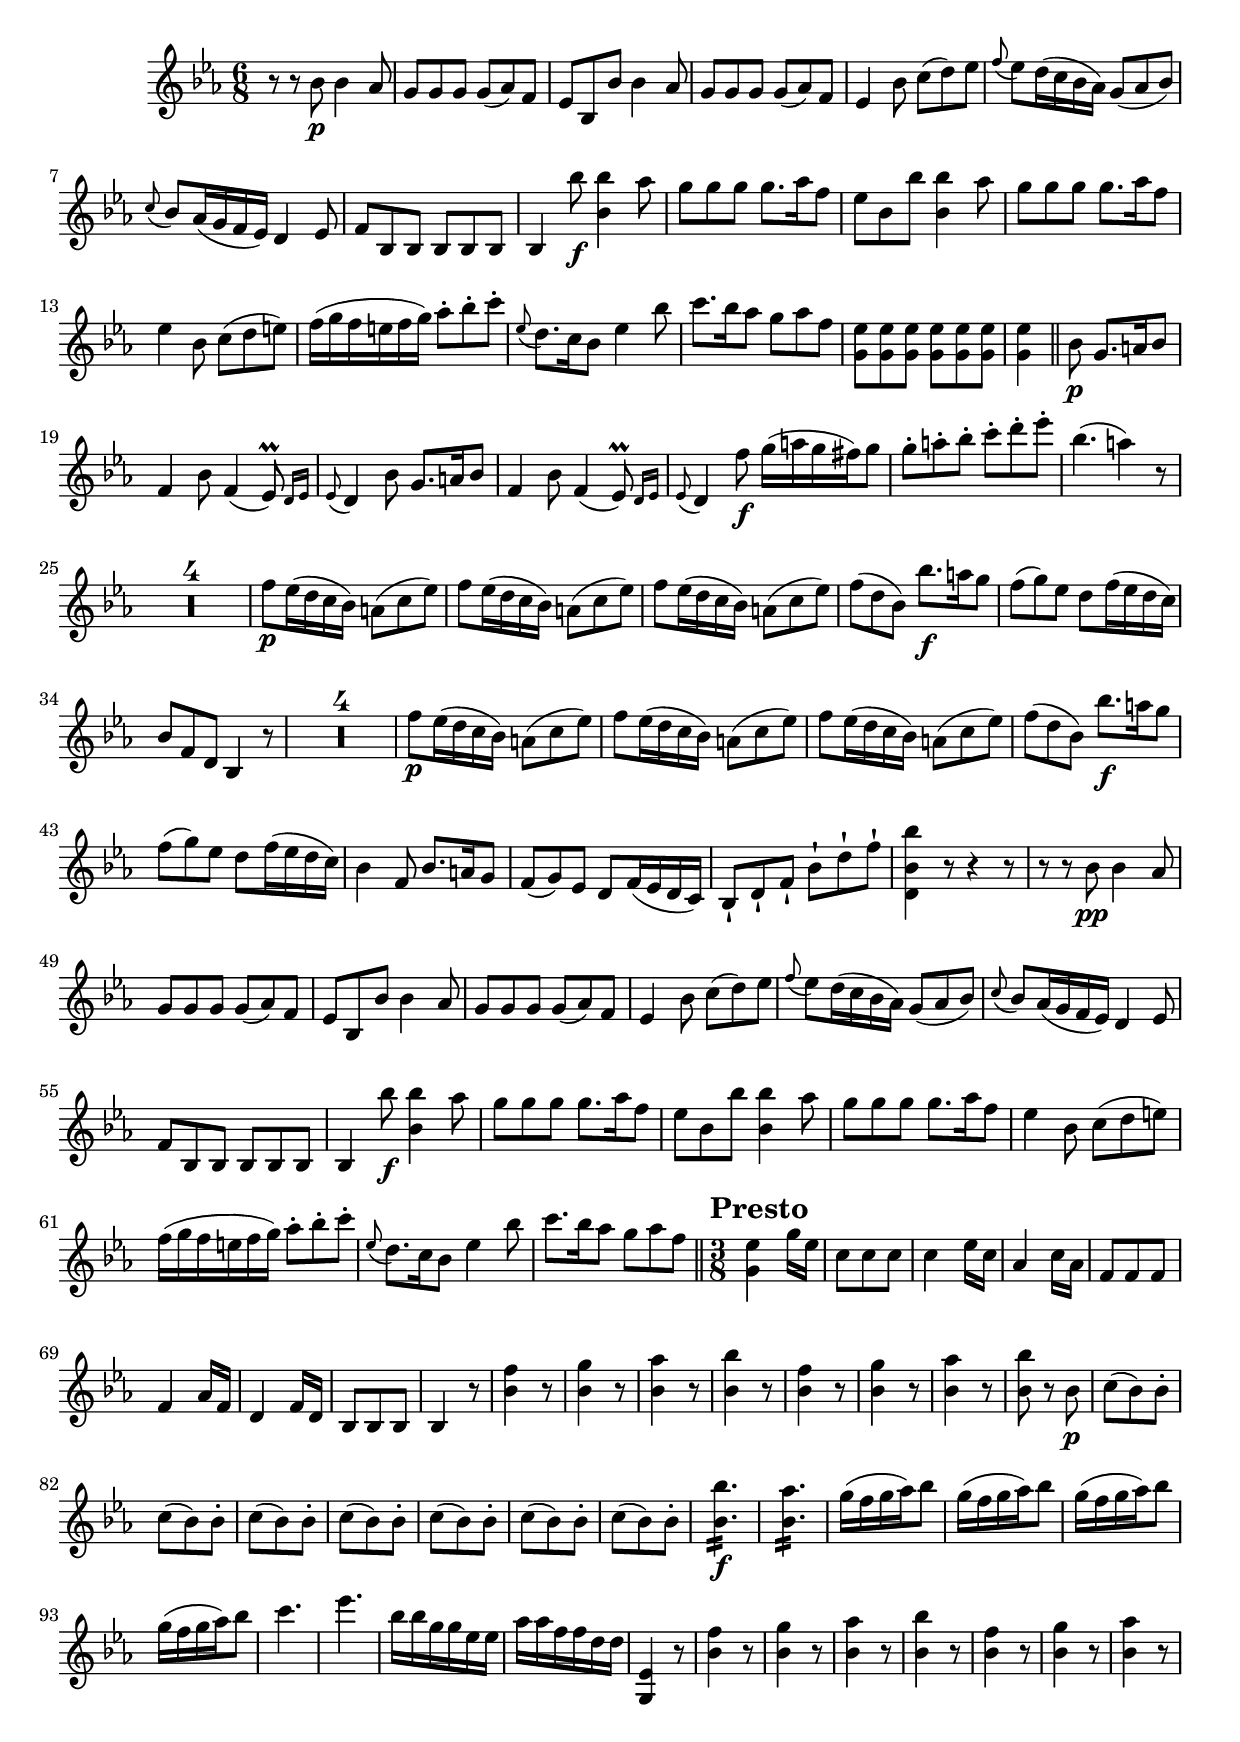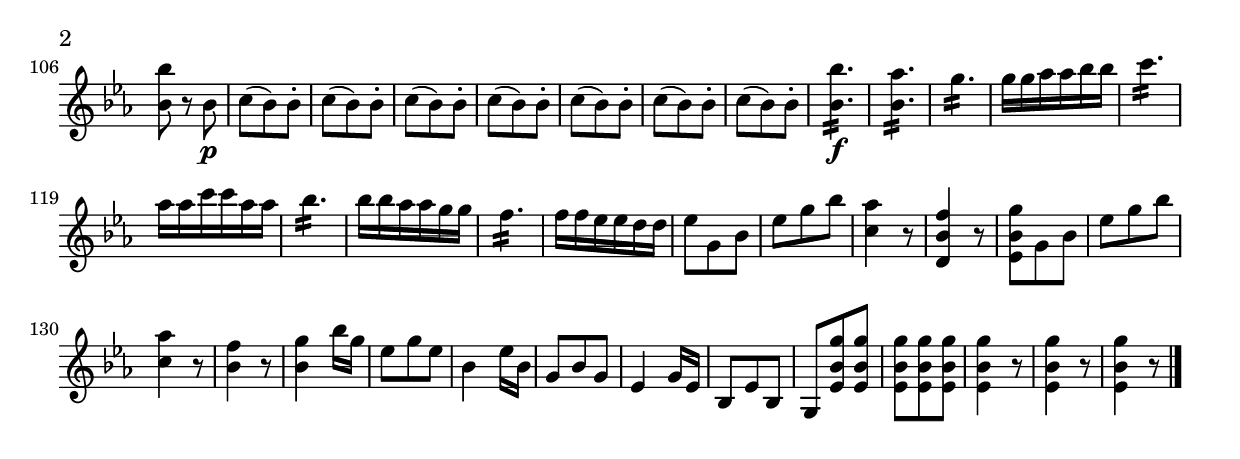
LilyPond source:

\version "2.10.25"      %Gossec - Symphonie mi bémol
                        %Violon1 - 3ème mvt
\relative c''{
\clef treble
\key ees \major
\time 6/8




r8 r bes\p bes4 aes8
g g g g( aes) f
ees bes bes' bes4 aes8
g g g g( aes) f
ees4 bes'8 c( d) ees
\appoggiatura f ees d16( c bes aes) g8( aes bes)
\appoggiatura c bes aes16( g f ees) d4 ees8
f bes, bes bes bes bes
bes4 bes''8\f <bes, bes'>4 aes'8
g g g g8. aes16 f8
ees bes bes' <bes, bes'>4 aes'8
g g g g8. aes16 f8
ees4 bes8 c( d e)
f16( g f e f g) aes8-. bes-. c-.
\appoggiatura ees, d8. c16 bes8 ees4 bes'8
c8. bes16 aes8 g aes f
<g, ees'> <g ees'> <g ees'> <g ees'> <g ees'> <g ees'> 
<g ees'>4 \bar "||" \noBreak bes8\p g8. a16 bes8
f4 bes8 f4( \afterGrace ees8\prall) {d16[ ees]}
\appoggiatura ees8 d4 bes'8 g8. a16 bes8
f4 bes8 f4( \afterGrace ees8\prall) {d16[ ees]}
\appoggiatura ees8 d4 f'8\f g16( a g fis) g8
g-. a-. bes-. c-. d-. ees-.
bes4.( a4) r8
\set Score.skipBars = ##t R2. * 4 
%
%
%
f8\p ees16( d c bes) a8( c ees)
f ees16( d c bes) a8( c ees)
f ees16( d c bes) a8( c ees)
f( d bes) bes'8.\f a16 g8
f( g) ees d f16( ees d c)
bes8 f d bes4 r8
\set Score.skipBars = ##t R2. * 4 
%
%
%
f''8\p ees16( d c bes) a8( c ees)
f ees16( d c bes) a8( c ees)
f ees16( d c bes) a8( c ees)
f( d bes) bes'8.\f a16 g8
f( g) ees d f16( ees d c)
bes4 f8 bes8. a16 g8
f( g) ees d f16( ees d c)
bes8-| d-| f-| bes-| d-| f-|     % SIEBER: bes d g bes d f (violon2: bes d f bes d f)
<d, bes' bes'>4 r8 r4 r8
r8 r bes'\pp bes4 aes8
g g g g( aes) f
ees bes bes' bes4 aes8
g g g g( aes) f
ees4 bes'8 c( d) ees
\appoggiatura f ees d16( c bes aes) g8( aes bes)
\appoggiatura c bes aes16( g f ees) d4 ees8
f bes, bes bes bes bes
bes4 bes''8\f <bes, bes'>4 aes'8
g g g g8. aes16 f8
ees bes bes' <bes, bes'>4 aes'8
g g g g8. aes16 f8
ees4 bes8 c( d e)
f16( g f e f g) aes8-. bes-. c-.
\appoggiatura ees, d8. c16 bes8 ees4 bes'8
c8. bes16 aes8 g aes f \bar "||" \override Score.RehearsalMark #'break-align-symbols = #'(time-signature) \override Score.RehearsalMark #'self-alignment-X = #left \override Score.RehearsalMark #'padding = #2.0 \time 3/8 \mark \markup {\bold "Presto"}
<g, ees'>4 g'16 ees
c8 c c
c4 ees16 c
aes4 c16 aes
f8 f f
f4 aes16 f
d4 f16 d
bes8 bes bes
bes4 r8
<bes' f'>4 r8
<bes g'>4 r8
<bes aes'>4 r8
<bes bes'>4 r8
<bes f'>4 r8
<bes g'>4 r8
<bes aes'>4 r8
<bes bes'>8 r bes\p
\repeat unfold 7 {c( bes) bes-.}
%
%
%
%
%
%
<bes bes'>4.:16\f
<bes aes'>:
g'16( f g aes) bes8
g16( f g aes) bes8
g16( f g aes) bes8
g16( f g aes) bes8
c4. 
ees
bes16 bes g g ees ees
aes aes f f d d
<g,, ees'>4 r8
<bes' f'>4 r8
<bes g'>4 r8
<bes aes'>4 r8
<bes bes'>4 r8
<bes f'>4 r8
<bes g'>4 r8
<bes aes'>4 r8
<bes bes'>8 r bes\p
\repeat unfold 7 {c( bes) bes-.}
%
%
%
%
%
%
<bes bes'>4.:16\f
<bes aes'>:
g':
g16 g aes aes bes bes
c4.:16
aes16 aes c c aes aes
bes4.:16
bes16 bes aes aes g g
f4.:16
f16 f ees ees d d
ees8 g, bes
ees g bes
<c, aes'>4 r8
<d, bes' f'>4 r8
<ees bes' g'> g bes
ees g bes
<c, aes'>4 r8
<bes f'>4 r8
<bes g'>4 bes'16 g
ees8 g ees
bes4 ees16 bes
g8 bes g
ees4 g16 ees
bes8 ees bes
g <ees' bes' g'> <ees bes' g'>
<ees bes' g'> <ees bes' g'> <ees bes' g'>
<ees bes' g'>4 r8
<ees bes' g'>4 r8
<ees bes' g'>4 r8 \bar "|." 
}
